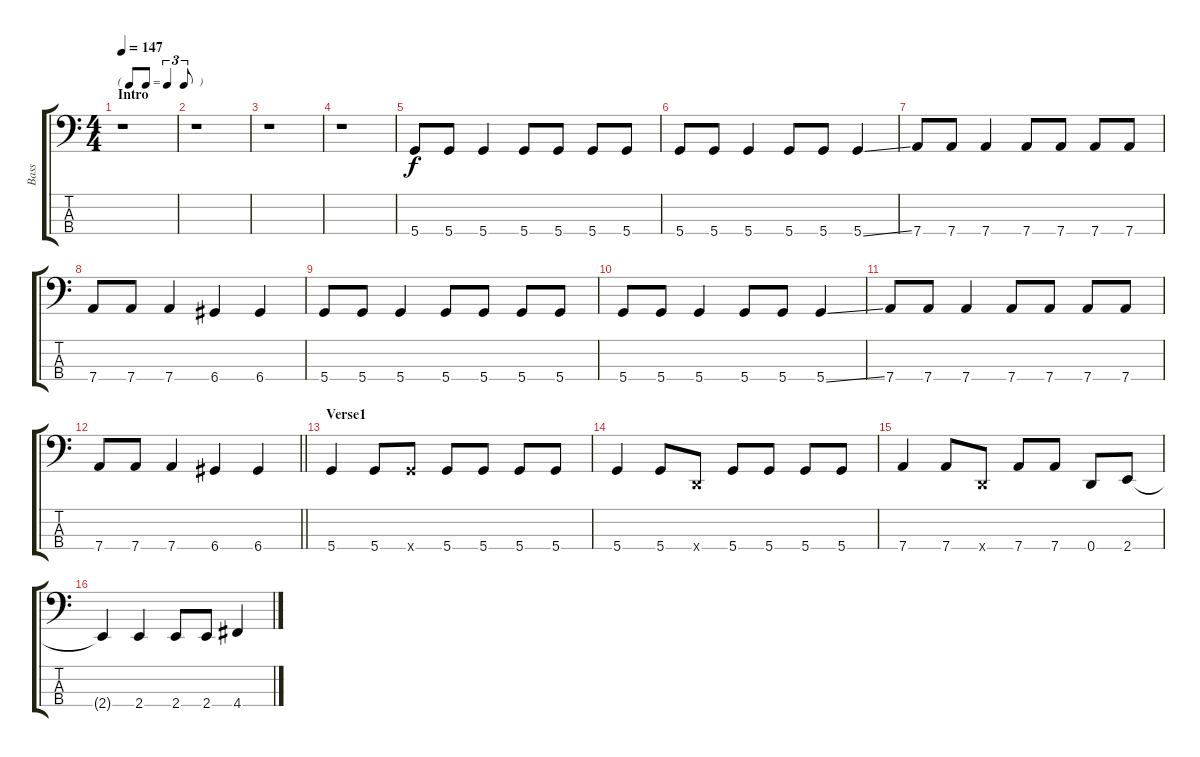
\track ("Bass" "Bass") {instrument electricbasspick}
\staff {score tabs}
\tuning (G2 D2 A1 D1) {hide}
\ts (4 4)
\tf triplet8th
\section ("" "Intro")
\tempo 147
\clef f4
\ks c
r.1{dy f instrument electricbasspick} |
r.1 |
r.1 |
r.1 |
5.4.8 5.4.8 5.4.4 5.4.8 5.4.8 5.4.8 5.4.8 |
5.4.8 5.4.8 5.4.4 5.4.8 5.4.8 5.4{ss}.4 |
7.4.8 7.4.8 7.4.4 7.4.8 7.4.8 7.4.8 7.4.8 |
7.4.8 7.4.8 7.4.4 6.4.4 6.4.4 |
5.4.8 5.4.8 5.4.4 5.4.8 5.4.8 5.4.8 5.4.8 |
5.4.8 5.4.8 5.4.4 5.4.8 5.4.8 5.4{ss}.4 |
7.4.8 7.4.8 7.4.4 7.4.8 7.4.8 7.4.8 7.4.8 |
\barLineRight lightlight
7.4.8 7.4.8 7.4.4 6.4.4 6.4.4 |
\section ("" "Verse1")
5.4.4 5.4.8 5.4{x}.8 5.4.8 5.4.8 5.4.8 5.4.8 |
5.4.4 5.4.8 0.4{x}.8 5.4.8 5.4.8 5.4.8 5.4.8 |
7.4.4 7.4.8 0.4{x}.8 7.4.8 7.4.8 0.4.8 2.4.8 |
2.4{t}.4 2.4.4 2.4.8 2.4.8 4.4.4
